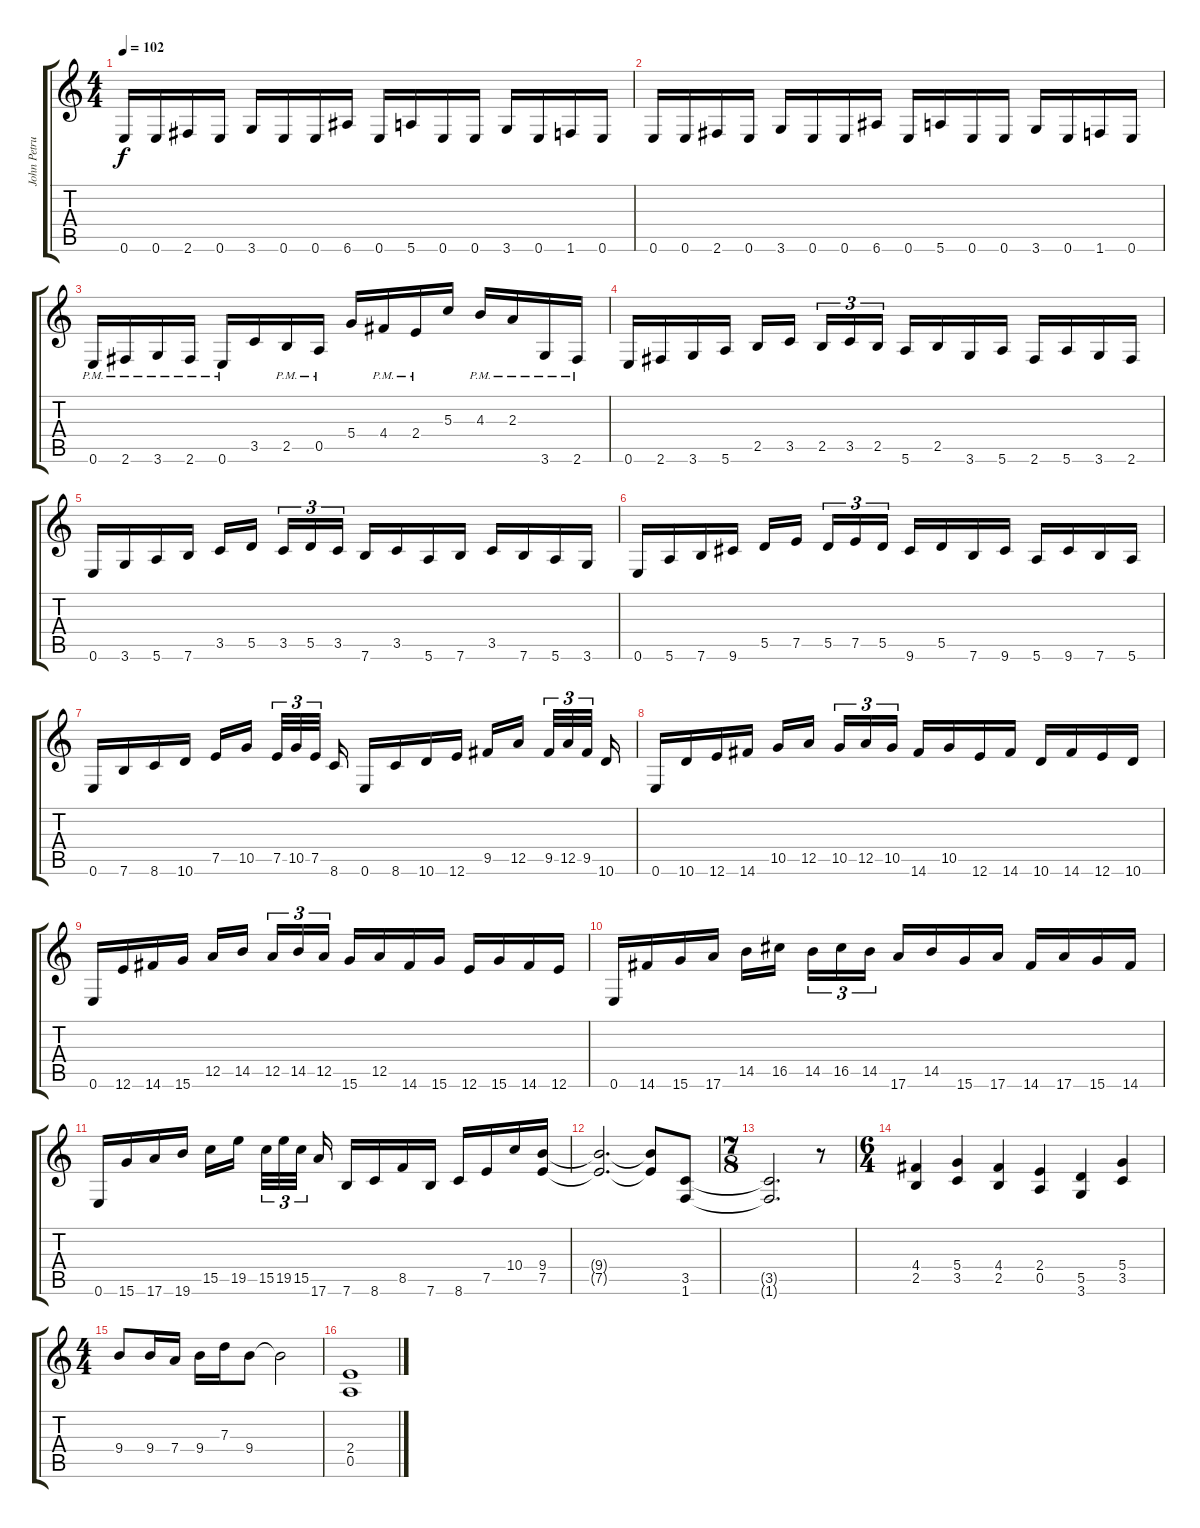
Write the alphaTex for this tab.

\track ("John Petrucci Electric Guitar Right" "John Petru") {instrument distortionguitar}
\staff {score tabs}
\tuning (E4 B3 G3 D3 A2 E2) {hide}
\ts (4 4)
\tempo 102
\clef g2
\ks c
0.6.16{dy f} 0.6.16 2.6.16 0.6.16 3.6.16 0.6.16 0.6.16 6.6.16 0.6.16 5.6.16 0.6.16 0.6.16 3.6.16 0.6.16 1.6.16 0.6.16 |
0.6.16 0.6.16 2.6.16 0.6.16 3.6.16 0.6.16 0.6.16 6.6.16 0.6.16 5.6.16 0.6.16 0.6.16 3.6.16 0.6.16 1.6.16 0.6.16 |
0.6{pm}.16 2.6{pm}.16 3.6{pm}.16 2.6{pm}.16 0.6{pm}.16 3.5.16 2.5{pm}.16 0.5{pm}.16 5.4.16 4.4{pm}.16 2.4{pm}.16 5.3.16 4.3{pm}.16 2.3{pm}.16 3.6{pm}.16 2.6{pm}.16 |
0.6.16 2.6.16 3.6.16 5.6.16 2.5.16 3.5.16{beam splitsecondary} 2.5.16{tu (3 2)} 3.5.16{tu (3 2)} 2.5.16{tu (3 2)} 5.6.16 2.5.16 3.6.16 5.6.16 2.6.16 5.6.16 3.6.16 2.6.16 |
0.6.16 3.6.16 5.6.16 7.6.16 3.5.16 5.5.16{beam splitsecondary} 3.5.16{tu (3 2)} 5.5.16{tu (3 2)} 3.5.16{tu (3 2)} 7.6.16 3.5.16 5.6.16 7.6.16 3.5.16 7.6.16 5.6.16 3.6.16 |
0.6.16 5.6.16 7.6.16 9.6.16 5.5.16 7.5.16{beam splitsecondary} 5.5.16{tu (3 2)} 7.5.16{tu (3 2)} 5.5.16{tu (3 2)} 9.6.16 5.5.16 7.6.16 9.6.16 5.6.16 9.6.16 7.6.16 5.6.16 |
0.6.16 7.6.16 8.6.16 10.6.16 7.5.16 10.5.16{beam splitsecondary} 7.5.32{tu (3 2)} 10.5.32{tu (3 2)} 7.5.32{tu (3 2) beam splitsecondary} 8.6.16 0.6.16 8.6.16 10.6.16 12.6.16 9.5.16 12.5.16{beam splitsecondary} 9.5.32{tu (3 2)} 12.5.32{tu (3 2)} 9.5.32{tu (3 2) beam splitsecondary} 10.6.16 |
0.6.16 10.6.16 12.6.16 14.6.16 10.5.16 12.5.16{beam splitsecondary} 10.5.16{tu (3 2)} 12.5.16{tu (3 2)} 10.5.16{tu (3 2)} 14.6.16 10.5.16 12.6.16 14.6.16 10.6.16 14.6.16 12.6.16 10.6.16 |
0.6.16 12.6.16 14.6.16 15.6.16 12.5.16 14.5.16{beam splitsecondary} 12.5.16{tu (3 2)} 14.5.16{tu (3 2)} 12.5.16{tu (3 2)} 15.6.16 12.5.16 14.6.16 15.6.16 12.6.16 15.6.16 14.6.16 12.6.16 |
0.6.16 14.6.16 15.6.16 17.6.16 14.5.16 16.5.16{beam splitsecondary} 14.5.16{tu (3 2)} 16.5.16{tu (3 2)} 14.5.16{tu (3 2)} 17.6.16 14.5.16 15.6.16 17.6.16 14.6.16 17.6.16 15.6.16 14.6.16 |
0.6.16 15.6.16 17.6.16 19.6.16 15.5.16 19.5.16{beam splitsecondary} 15.5.32{tu (3 2)} 19.5.32{tu (3 2)} 15.5.32{tu (3 2) beam splitsecondary} 17.6.16 7.6.16 8.6.16 8.5.16 7.6.16 8.6.16 7.5.16 10.4.16 (9.4 7.5).16 |
(9.4{t} 7.5{t}).2{d} (9.4{t} 7.5{t}).8 (3.5 1.6).8 |
\ts (7 8)
(3.5{t} 1.6{t}).2{d} r.8 |
\ts (6 4)
(4.4 2.5).4 (5.4 3.5).4 (4.4 2.5).4 (2.4 0.5).4 (5.5 3.6).4 (5.4 3.5).4 |
\ts (4 4)
9.4.8 9.4.16 7.4.16 9.4.16 7.3.16 9.4.8 9.4{t}.2 |
(2.4 0.5).1
